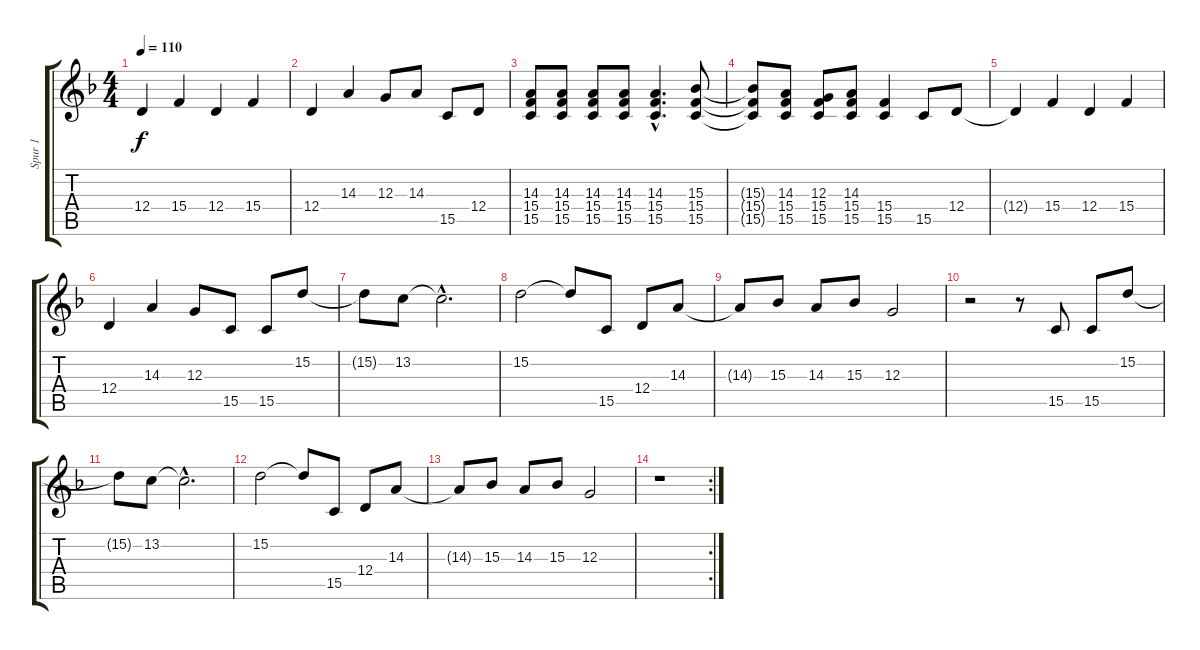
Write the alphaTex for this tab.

\track ("Spur 1" "Spur 1") {instrument acousticgrandpiano}
\staff {score tabs}
\tuning (E4 B3 G3 D3 A2 E2) {hide}
\ts (4 4)
\tempo 110
\clef g2
\ks f
12.4{t}.4{dy f} 15.4.4 12.4.4 15.4.4 |
12.4.4 14.3.4 12.3.8 14.3.8 15.5.8 12.4.8 |
(14.3 15.4 15.5).8 (14.3 15.4 15.5).8 (14.3 15.4 15.5).8 (14.3 15.4 15.5).8 (14.3{hac} 15.4{hac} 15.5{hac}).4{d} (15.3 15.4 15.5).8 |
(15.3{t} 15.4{t} 15.5{t}).8 (14.3 15.4 15.5).8 (12.3 15.4 15.5).8 (14.3 15.4 15.5).8 (15.4 15.5).4 15.5.8 12.4.8 |
12.4{t}.4 15.4.4 12.4.4 15.4.4 |
12.4.4 14.3.4 12.3.8 15.5.8 15.5.8 15.2.8 |
15.2{t}.8 13.2.8 13.2{hac t}.2{d} |
15.2.2 15.2{t}.8 15.5.8 12.4.8 14.3.8 |
14.3{t}.8 15.3.8 14.3.8 15.3.8 12.3.2 |
r.2 r.8 15.5.8 15.5.8 15.2.8 |
15.2{t}.8 13.2.8 13.2{hac t}.2{d} |
15.2.2 15.2{t}.8 15.5.8 12.4.8 14.3.8 |
14.3{t}.8 15.3.8 14.3.8 15.3.8 12.3.2 |
\rc 2
r.1
